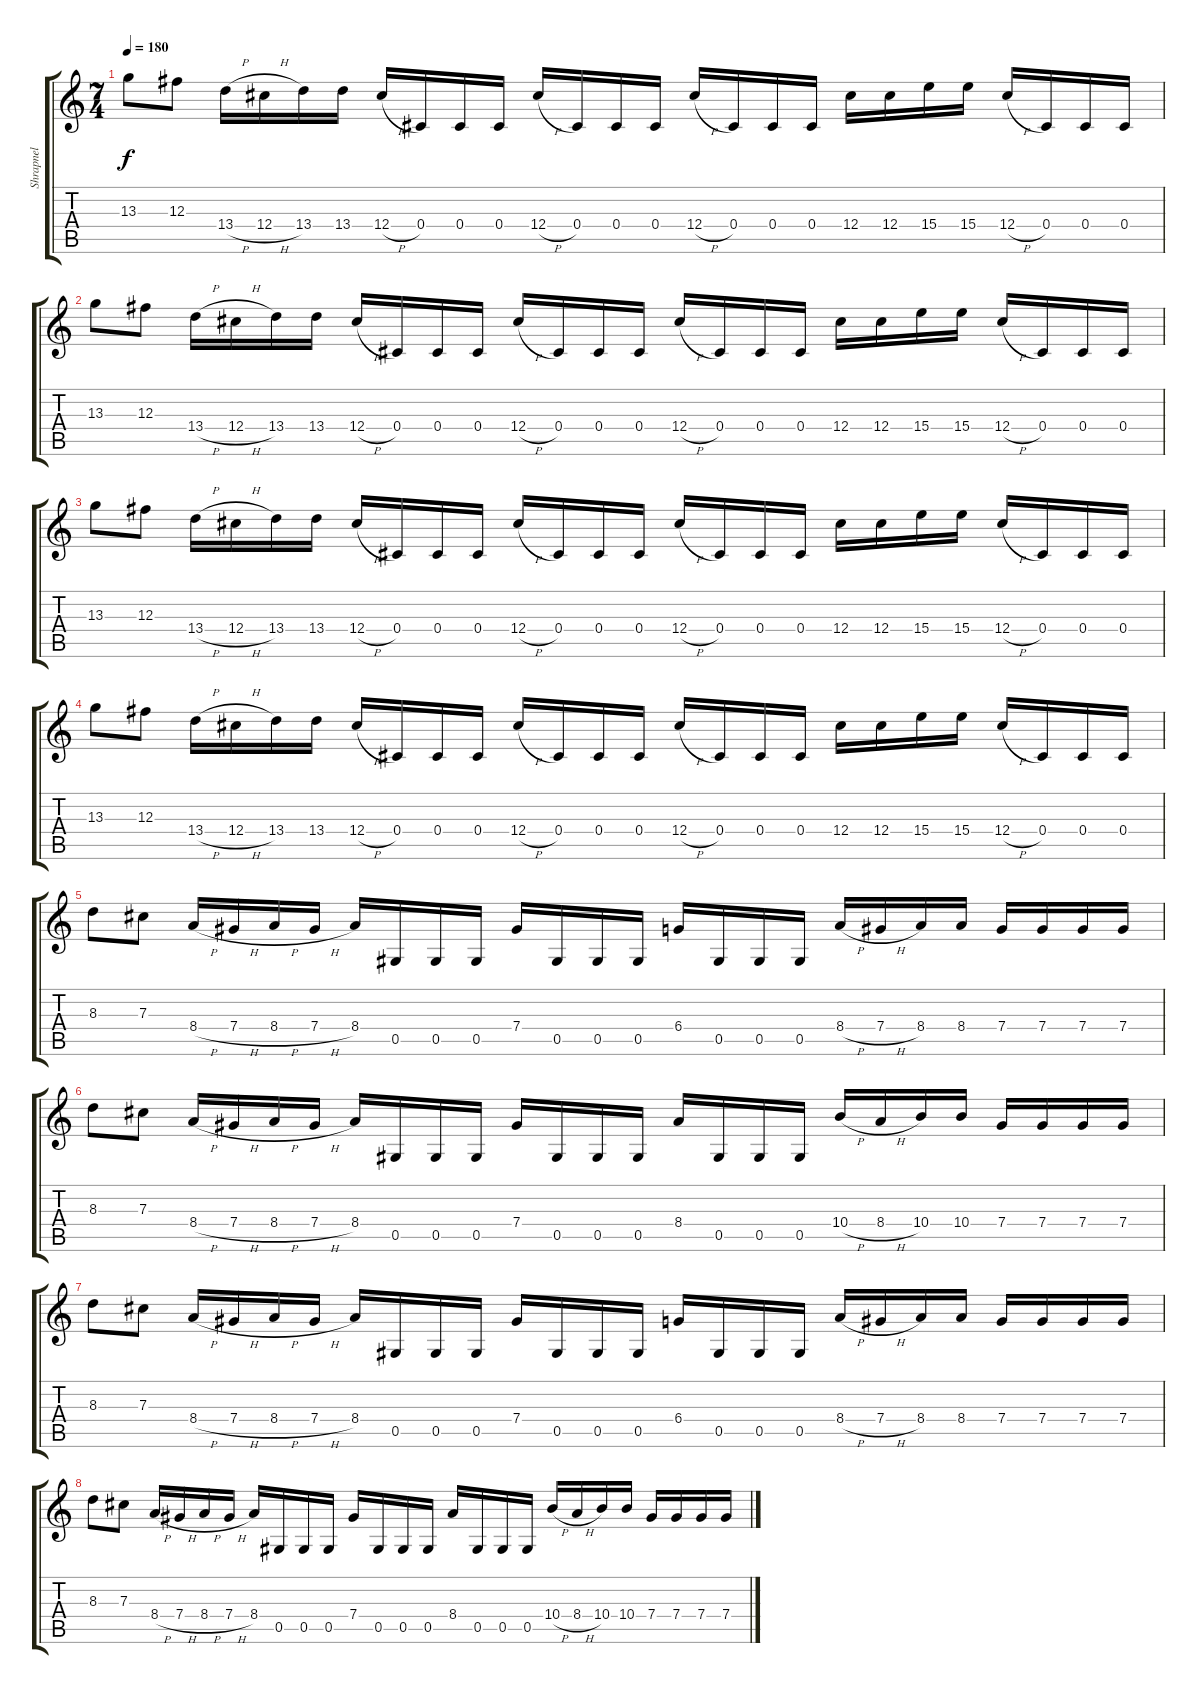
\track ("Shrapnel" "Shrapnel") {instrument distortionguitar}
\staff {score tabs}
\tuning (Eb4 Bb3 Gb3 Db3 Ab2 Eb2) {hide}
\ts (7 4)
\tempo 180
\clef g2
\ks c
13.3.8{dy f} 12.3.8 13.4{h}.16 12.4{h}.16 13.4.16 13.4.16 12.4{h}.16 0.4.16 0.4.16 0.4.16 12.4{h}.16 0.4.16 0.4.16 0.4.16 12.4{h}.16 0.4.16 0.4.16 0.4.16 12.4.16 12.4.16 15.4.16 15.4.16 12.4{h}.16 0.4.16 0.4.16 0.4.16 |
13.3.8 12.3.8 13.4{h}.16 12.4{h}.16 13.4.16 13.4.16 12.4{h}.16 0.4.16 0.4.16 0.4.16 12.4{h}.16 0.4.16 0.4.16 0.4.16 12.4{h}.16 0.4.16 0.4.16 0.4.16 12.4.16 12.4.16 15.4.16 15.4.16 12.4{h}.16 0.4.16 0.4.16 0.4.16 |
13.3.8 12.3.8 13.4{h}.16 12.4{h}.16 13.4.16 13.4.16 12.4{h}.16 0.4.16 0.4.16 0.4.16 12.4{h}.16 0.4.16 0.4.16 0.4.16 12.4{h}.16 0.4.16 0.4.16 0.4.16 12.4.16 12.4.16 15.4.16 15.4.16 12.4{h}.16 0.4.16 0.4.16 0.4.16 |
13.3.8 12.3.8 13.4{h}.16 12.4{h}.16 13.4.16 13.4.16 12.4{h}.16 0.4.16 0.4.16 0.4.16 12.4{h}.16 0.4.16 0.4.16 0.4.16 12.4{h}.16 0.4.16 0.4.16 0.4.16 12.4.16 12.4.16 15.4.16 15.4.16 12.4{h}.16 0.4.16 0.4.16 0.4.16 |
8.3.8 7.3.8 8.4{h}.16 7.4{h}.16 8.4{h}.16 7.4{h}.16 8.4.16 0.5.16 0.5.16 0.5.16 7.4.16 0.5.16 0.5.16 0.5.16 6.4.16 0.5.16 0.5.16 0.5.16 8.4{h}.16 7.4{h}.16 8.4.16 8.4.16 7.4.16 7.4.16 7.4.16 7.4.16 |
8.3.8 7.3.8 8.4{h}.16 7.4{h}.16 8.4{h}.16 7.4{h}.16 8.4.16 0.5.16 0.5.16 0.5.16 7.4.16 0.5.16 0.5.16 0.5.16 8.4.16 0.5.16 0.5.16 0.5.16 10.4{h}.16 8.4{h}.16 10.4.16 10.4.16 7.4.16 7.4.16 7.4.16 7.4.16 |
8.3.8 7.3.8 8.4{h}.16 7.4{h}.16 8.4{h}.16 7.4{h}.16 8.4.16 0.5.16 0.5.16 0.5.16 7.4.16 0.5.16 0.5.16 0.5.16 6.4.16 0.5.16 0.5.16 0.5.16 8.4{h}.16 7.4{h}.16 8.4.16 8.4.16 7.4.16 7.4.16 7.4.16 7.4.16 |
8.3.8 7.3.8 8.4{h}.16 7.4{h}.16 8.4{h}.16 7.4{h}.16 8.4.16 0.5.16 0.5.16 0.5.16 7.4.16 0.5.16 0.5.16 0.5.16 8.4.16 0.5.16 0.5.16 0.5.16 10.4{h}.16 8.4{h}.16 10.4.16 10.4.16 7.4.16 7.4.16 7.4.16 7.4.16
